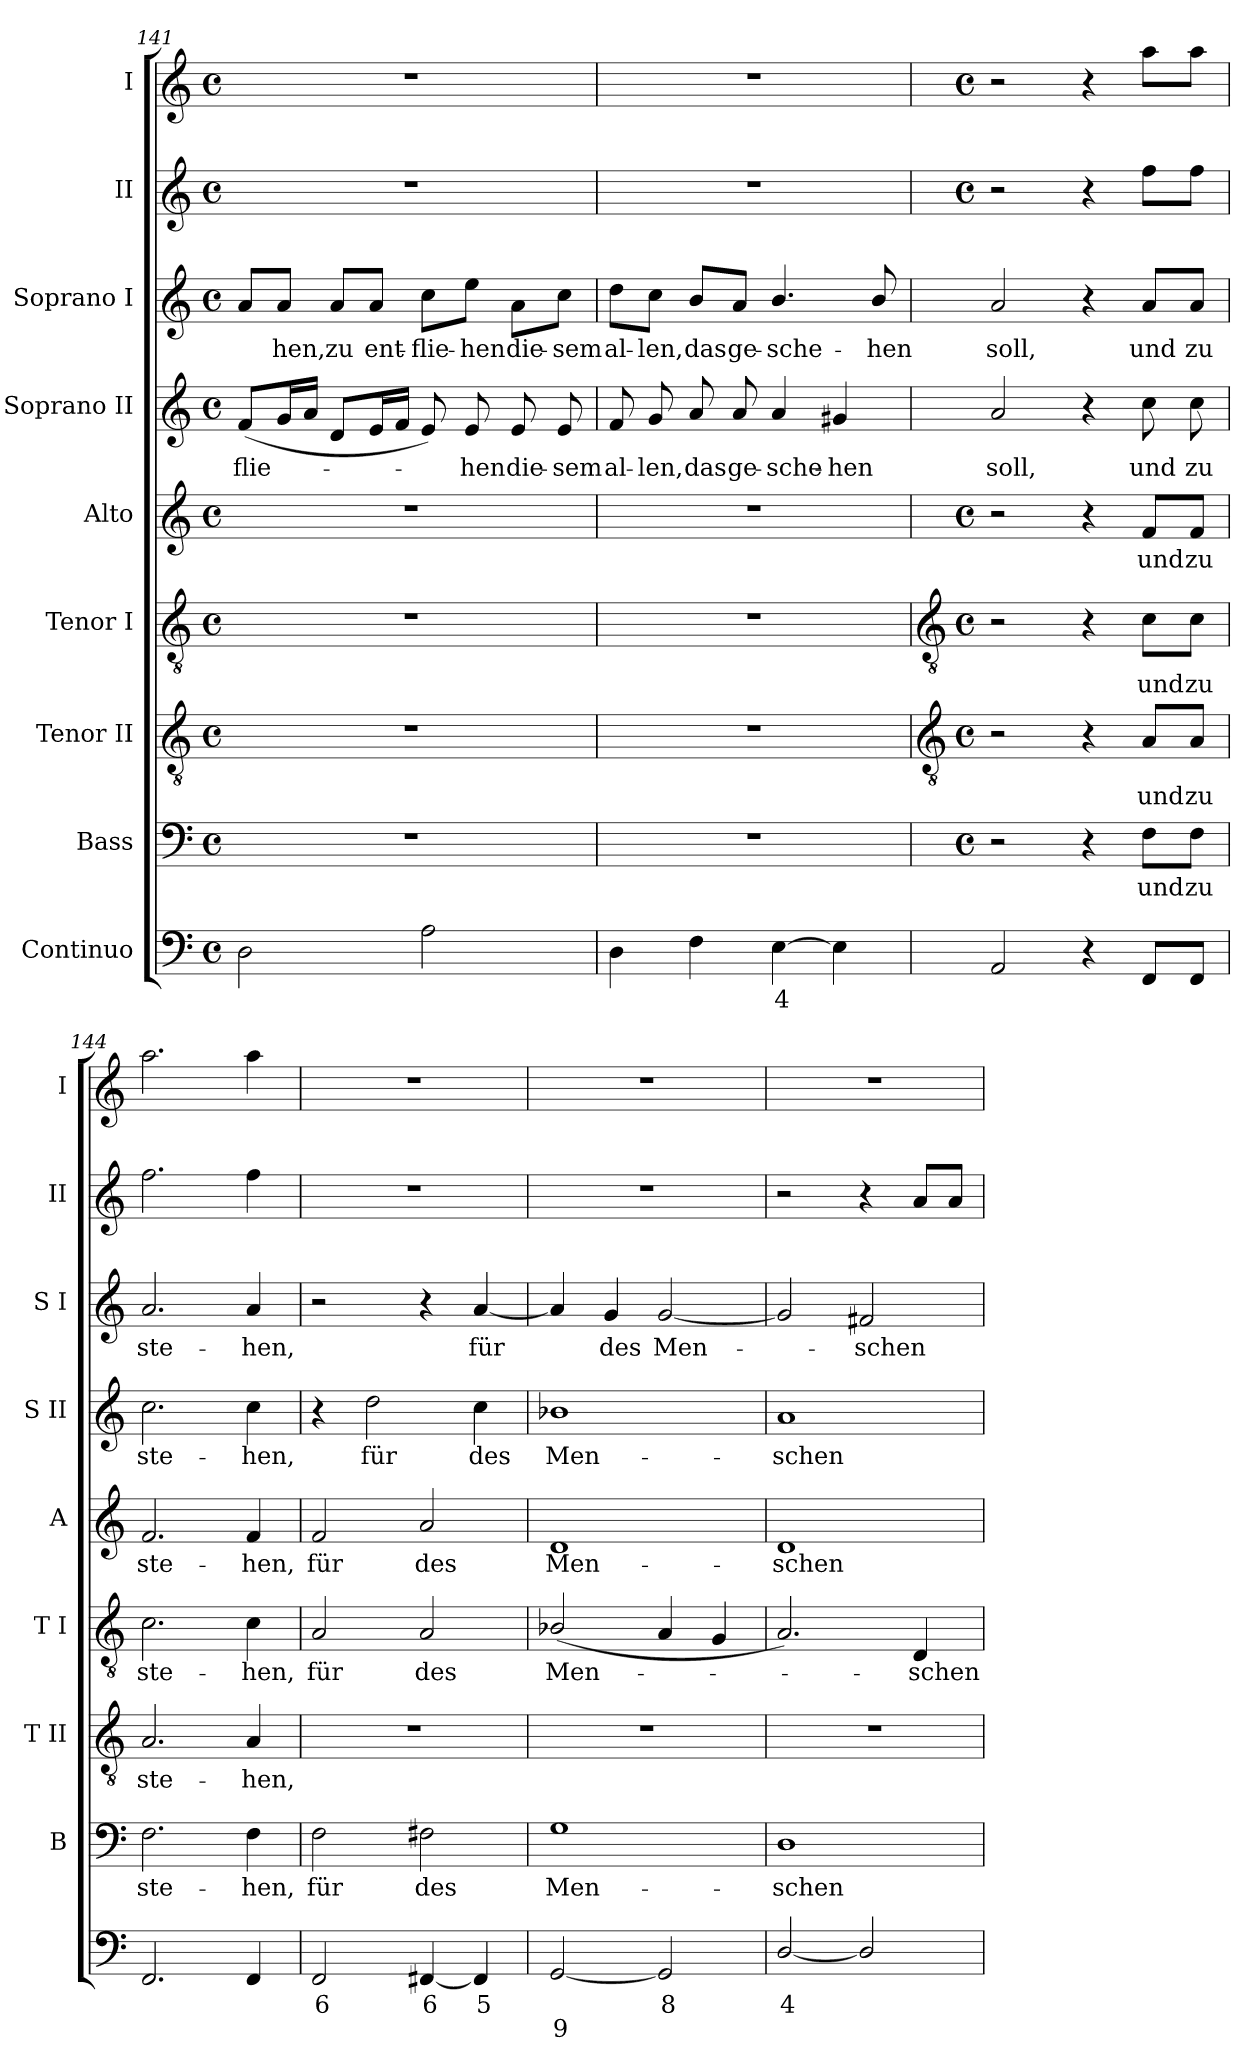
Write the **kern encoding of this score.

**kern	**text	**text	**kern	**text	**kern	**text	**kern	**text	**kern	**text	**kern	**text	**kern	**text	**kern	**kern
*part9	*part9	*part9	*part8	*part8	*part7	*part7	*part6	*part6	*part5	*part5	*part4	*part4	*part3	*part3	*part2	*part1
*staff9	*staff9	*staff9	*staff8	*staff8	*staff7	*staff7	*staff6	*staff6	*staff5	*staff5	*staff4	*staff4	*staff3	*staff3	*staff2	*staff1
*I"Continuo	*	*	*I"Bass	*	*I"Tenor II	*	*I"Tenor I	*	*I"Alto	*	*I"Soprano II	*	*I"Soprano I	*	*I"II	*I"I
*	*	*	*I'B	*	*I'T II	*	*I'T I	*	*I'A	*	*I'S II	*	*I'S I	*	*I'II	*I'I
*clefF4	*	*	*clefF4	*	*clefGv2	*	*clefGv2	*	*clefG2	*	*clefG2	*	*clefG2	*	*clefG2	*clefG2
*k[]	*	*	*k[]	*	*k[]	*	*k[]	*	*k[]	*	*k[]	*	*k[]	*	*k[]	*k[]
*C:	*	*	*C:	*	*C:	*	*C:	*	*C:	*	*C:	*	*C:	*	*C:	*C:
*M4/4	*	*	*M4/4	*	*M4/4	*	*M4/4	*	*M4/4	*	*M4/4	*	*M4/4	*	*M4/4	*M4/4
*met(c)	*	*	*met(c)	*	*met(c)	*	*met(c)	*	*met(c)	*	*met(c)	*	*met(c)	*	*met(c)	*met(c)
=141	=141	=141	=141	=141	=141	=141	=141	=141	=141	=141	=141	=141	=141	=141	=141	=141
!	!	!	!	!	!	!	!	!	!	!	!	!LO:LY:b	!	!	!	!
2D	.	.	1r	.	1r	.	1r	.	1r	.	(<8fL	-flie-	8a/L	.	1r	1r
!	!	!	!	!	!	!	!	!	!	!	!	!	!	!LO:LY:b	!	!
.	.	.	.	.	.	.	.	.	.	.	16gL	.	8a/J	hen,	.	.
.	.	.	.	.	.	.	.	.	.	.	16aJJ	.	.	.	.	.
!	!	!	!	!	!	!	!	!	!	!	!	!	!	!LO:LY:b	!	!
.	.	.	.	.	.	.	.	.	.	.	8dL	.	8a/L	zu	.	.
!	!	!	!	!	!	!	!	!	!	!	!	!	!	!LO:LY:b	!	!
.	.	.	.	.	.	.	.	.	.	.	16eL	.	8a/J	ent-	.	.
.	.	.	.	.	.	.	.	.	.	.	16fJJ	.	.	.	.	.
!	!	!	!	!	!	!	!	!	!	!	!	!	!	!LO:LY:b	!	!
2A	.	.	.	.	.	.	.	.	.	.	8e)	.	8cc\L	-flie-	.	.
!	!	!	!	!	!	!	!	!	!	!	!	!LO:LY:b	!	!LO:LY:b	!	!
.	.	.	.	.	.	.	.	.	.	.	8e	hen	8ee\J	-hen	.	.
!	!	!	!	!	!	!	!	!	!	!	!	!LO:LY:b	!	!LO:LY:b	!	!
.	.	.	.	.	.	.	.	.	.	.	8e	die-	8a\L	die-	.	.
!	!	!	!	!	!	!	!	!	!	!	!	!LO:LY:b	!	!LO:LY:b	!	!
.	.	.	.	.	.	.	.	.	.	.	8e	-sem	8cc\J	-sem	.	.
=142	=142	=142	=142	=142	=142	=142	=142	=142	=142	=142	=142	=142	=142	=142	=142	=142
!	!	!	!	!	!	!	!	!	!	!	!	!LO:LY:b	!	!LO:LY:b	!	!
4D	.	.	1r	.	1r	.	1r	.	1r	.	8f	al-	8dd\L	al-	1r	1r
!	!	!	!	!	!	!	!	!	!	!	!	!LO:LY:b	!	!LO:LY:b	!	!
.	.	.	.	.	.	.	.	.	.	.	8g	-len,	8cc\J	-len,	.	.
!	!	!	!	!	!	!	!	!	!	!	!	!LO:LY:b	!	!LO:LY:b	!	!
4F	.	.	.	.	.	.	.	.	.	.	8a	das	8b/L	das	.	.
!	!	!	!	!	!	!	!	!	!	!	!	!LO:LY:b	!	!LO:LY:b	!	!
.	.	.	.	.	.	.	.	.	.	.	8a	ge-	8a/J	ge-	.	.
!	!LO:LY:b	!	!	!	!	!	!	!	!	!	!	!LO:LY:b	!	!LO:LY:b	!	!
[4E	4	.	.	.	.	.	.	.	.	.	4a	-sche-	4.b/	-sche-	.	.
!	!	!	!	!	!	!	!	!	!	!	!	!LO:LY:b	!	!	!	!
4E]	.	.	.	.	.	.	.	.	.	.	4g#X	-hen	.	.	.	.
!	!	!	!	!	!	!	!	!	!	!	!	!	!	!LO:LY:b	!	!
.	.	.	.	.	.	.	.	.	.	.	.	.	8b/	-hen	.	.
!!LO:LB:g=z
=143	=143	=143	=143	=143	=143	=143	=143	=143	=143	=143	=143	=143	=143	=143	=143	=143
*	*	*	*	*	*clefGv2	*	*clefGv2	*	*	*	*	*	*	*	*	*
*	*	*	*k[]	*	*k[]	*	*k[]	*	*k[]	*	*	*	*	*	*k[]	*k[]
*	*	*	*C:	*	*C:	*	*C:	*	*C:	*	*	*	*	*	*C:	*C:
*	*	*	*M4/4	*	*M4/4	*	*M4/4	*	*M4/4	*	*	*	*	*	*M4/4	*M4/4
*	*	*	*met(c)	*	*met(c)	*	*met(c)	*	*met(c)	*	*	*	*	*	*met(c)	*met(c)
!	!	!	!	!	!	!	!	!	!	!	!	!LO:LY:b	!	!LO:LY:b	!	!
2AA	.	.	2r	.	2r	.	2r	.	2r	.	2a	soll,	2a	soll,	2r	2r
4r	.	.	4r	.	4r	.	4r	.	4r	.	4r	.	4r	.	4r	4r
!	!	!	!	!LO:LY:b	!	!LO:LY:b	!	!LO:LY:b	!	!LO:LY:b	!	!LO:LY:b	!	!LO:LY:b	!	!
8FFL	.	.	8F\L	und	8A/L	und	8c\L	und	8f/L	und	8cc	und	8a/L	und	8ffL	8aaL
!	!	!	!	!LO:LY:b	!	!LO:LY:b	!	!LO:LY:b	!	!LO:LY:b	!	!LO:LY:b	!	!LO:LY:b	!	!
8FFJ	.	.	8F\J	zu	8A/J	zu	8c\J	zu	8f/J	zu	8cc	zu	8a/J	zu	8ffJ	8aaJ
=144	=144	=144	=144	=144	=144	=144	=144	=144	=144	=144	=144	=144	=144	=144	=144	=144
!	!	!	!	!LO:LY:b	!	!LO:LY:b	!	!LO:LY:b	!	!LO:LY:b	!	!LO:LY:b	!	!LO:LY:b	!	!
2.FF	.	.	2.F	ste-	2.A	ste-	2.c	ste-	2.f	ste-	2.cc	ste-	2.a	ste-	2.ff	2.aa
!	!	!	!	!LO:LY:b	!	!LO:LY:b	!	!LO:LY:b	!	!LO:LY:b	!	!LO:LY:b	!	!LO:LY:b	!	!
4FF	.	.	4F	-hen,	4A	-hen,	4c	-hen,	4f	-hen,	4cc	-hen,	4a	-hen,	4ff	4aa
=145	=145	=145	=145	=145	=145	=145	=145	=145	=145	=145	=145	=145	=145	=145	=145	=145
!	!LO:LY:b	!	!	!LO:LY:b	!	!	!	!LO:LY:b	!	!LO:LY:b	!	!	!	!	!	!
2FF	6	.	2F	für	1r	.	2A	für	2f	für	4r	.	2r	.	1r	1r
!	!	!	!	!	!	!	!	!	!	!	!	!LO:LY:b	!	!	!	!
.	.	.	.	.	.	.	.	.	.	.	2dd	für	.	.	.	.
!	!LO:LY:b	!	!	!LO:LY:b	!	!	!	!LO:LY:b	!	!LO:LY:b	!	!	!	!	!	!
[4FF#X	6	.	2F#X	des	.	.	2A	des	2a	des	.	.	4r	.	.	.
!	!LO:LY:b	!	!	!	!	!	!	!	!	!	!	!LO:LY:b	!	!LO:LY:b	!	!
4FF#]	5	.	.	.	.	.	.	.	.	.	4cc	des	[4a	für	.	.
=146	=146	=146	=146	=146	=146	=146	=146	=146	=146	=146	=146	=146	=146	=146	=146	=146
!	!	!LO:LY:b	!	!LO:LY:b	!	!	!	!LO:LY:b	!	!LO:LY:b	!	!LO:LY:b	!	!	!	!
[2GG	.	9	1G	Men-	1r	.	(<2B-X/	Men-	1d	Men-	1b-X	Men-	4a]	.	1r	1r
!	!	!	!	!	!	!	!	!	!	!	!	!	!	!LO:LY:b	!	!
.	.	.	.	.	.	.	.	.	.	.	.	.	4g	des	.	.
!	!LO:LY:b	!	!	!	!	!	!	!	!	!	!	!	!	!LO:LY:b	!	!
2GG]	8	.	.	.	.	.	4A	.	.	.	.	.	[2g	Men-	.	.
.	.	.	.	.	.	.	4G	.	.	.	.	.	.	.	.	.
=147	=147	=147	=147	=147	=147	=147	=147	=147	=147	=147	=147	=147	=147	=147	=147	=147
!	!LO:LY:b	!	!	!LO:LY:b	!	!	!	!	!	!LO:LY:b	!	!LO:LY:b	!	!	!	!
[2D/	4	.	1D	-schen	1r	.	2.A)	.	1d	-schen	1a	-schen	2g]	.	2r	1r
!	!	!	!	!	!	!	!	!	!	!	!	!	!	!LO:LY:b	!	!
2D/]	.	.	.	.	.	.	.	.	.	.	.	.	2f#X	schen	4r	.
!	!	!	!	!	!	!	!	!LO:LY:b	!	!	!	!	!	!	!	!
.	.	.	.	.	.	.	4D	schen	.	.	.	.	.	.	8aL	.
.	.	.	.	.	.	.	.	.	.	.	.	.	.	.	8aJ	.
=	=	=	=	=	=	=	=	=	=	=	=	=	=	=	=	=
*-	*-	*-	*-	*-	*-	*-	*-	*-	*-	*-	*-	*-	*-	*-	*-	*-
